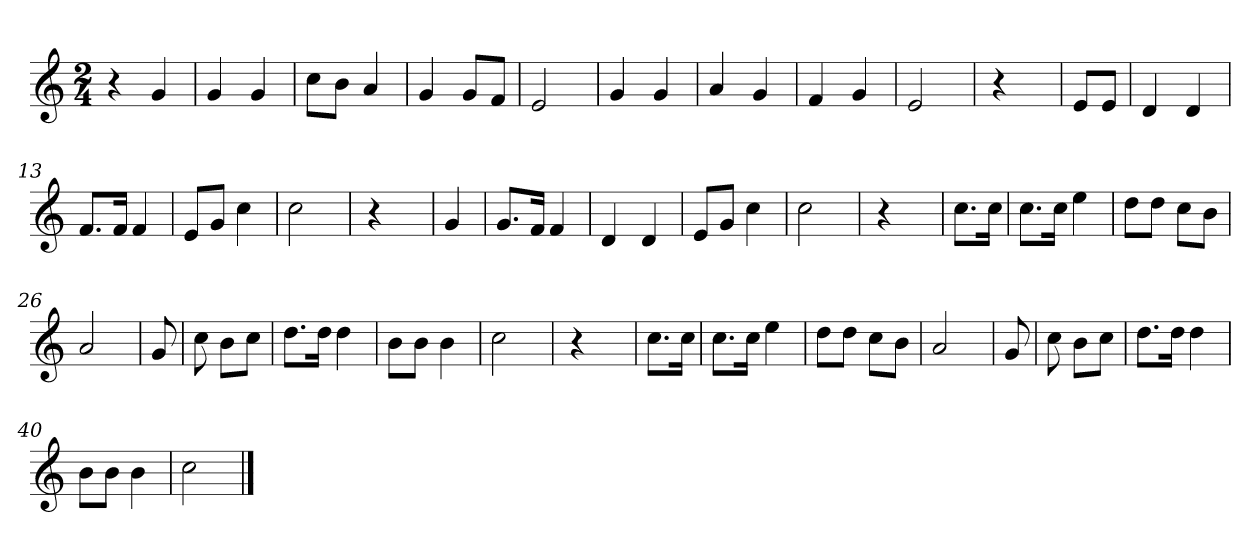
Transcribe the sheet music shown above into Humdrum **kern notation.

**kern
*part1
*staff1
*clefG2
*k[]
*C:
*M2/4
=
4r
4g
=2
4g
4g
=3
8cc\L
8b\J
4a
=4
4g
8g/L
8f/J
=5
2e
=6
4g
4g
=7
4a
4g
=8
4f
4g
=9
2e
=10
4r
=11
8e/L
8e/J
=12
4d
4d
=13
8.f/L
16f/Jk
4f
=14
8e/L
8g/J
4cc
=15
2cc
=16
4r
=17
4g
=18
8.g/L
16f/Jk
4f
=19
4d
4d
=20
8e/L
8g/J
4cc
=21
2cc
=22
4r
=23
8.cc\L
16cc\Jk
=24
8.cc\L
16cc\Jk
4ee
=25
8dd\L
8dd\J
8cc\L
8b\J
=26
2a
=27
8g
=28
8cc
8b\L
8cc\J
=29
8.dd\L
16dd\Jk
4dd
=30
8b\L
8b\J
4b
=31
2cc
=32
4r
=33
8.cc\L
16cc\Jk
=34
8.cc\L
16cc\Jk
4ee
=35
8dd\L
8dd\J
8cc\L
8b\J
=36
2a
=37
8g
=38
8cc
8b\L
8cc\J
=39
8.dd\L
16dd\Jk
4dd
=40
8b\L
8b\J
4b
=41
2cc
==
*-
